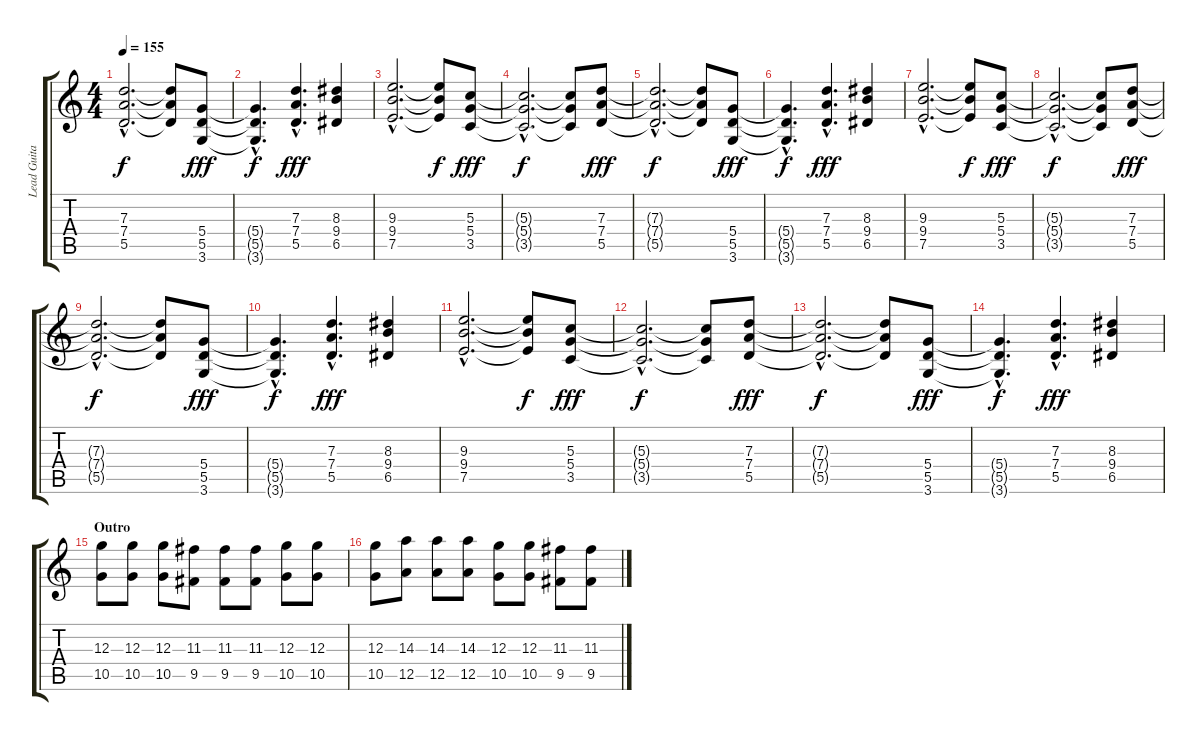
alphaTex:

\track ("Lead Guitar" "Lead Guita") {instrument distortionguitar}
\staff {score tabs}
\tuning (E4 B3 G3 D3 A2 E2) {hide}
\ts (4 4)
\tempo 155
\clef g2
\ks c
(7.3{hac t} 7.4{hac t} 5.5{hac t}).2{d dy f} (7.3{t} 7.4{t} 5.5{t}).8 (5.4 5.5 3.6).8{dy fff} |
(5.4{hac t} 5.5{hac t} 3.6{hac t}).4{d dy f} (7.3{hac} 7.4{hac} 5.5{hac}).4{d dy fff} (8.3 9.4 6.5).4 |
(9.3{hac} 9.4{hac} 7.5{hac}).2{d} (9.3{t} 9.4{t} 7.5{t}).8{dy f} (5.3 5.4 3.5).8{dy fff} |
(5.3{hac t} 5.4{hac t} 3.5{hac t}).2{d dy f} (5.3{t} 5.4{t} 3.5{t}).8 (7.3 7.4 5.5).8{dy fff} |
(7.3{hac t} 7.4{hac t} 5.5{hac t}).2{d dy f} (7.3{t} 7.4{t} 5.5{t}).8 (5.4 5.5 3.6).8{dy fff} |
(5.4{hac t} 5.5{hac t} 3.6{hac t}).4{d dy f} (7.3{hac} 7.4{hac} 5.5{hac}).4{d dy fff} (8.3 9.4 6.5).4 |
(9.3{hac} 9.4{hac} 7.5{hac}).2{d} (9.3{t} 9.4{t} 7.5{t}).8{dy f} (5.3 5.4 3.5).8{dy fff} |
(5.3{hac t} 5.4{hac t} 3.5{hac t}).2{d dy f} (5.3{t} 5.4{t} 3.5{t}).8 (7.3 7.4 5.5).8{dy fff} |
(7.3{hac t} 7.4{hac t} 5.5{hac t}).2{d dy f} (7.3{t} 7.4{t} 5.5{t}).8 (5.4 5.5 3.6).8{dy fff} |
(5.4{hac t} 5.5{hac t} 3.6{hac t}).4{d dy f} (7.3{hac} 7.4{hac} 5.5{hac}).4{d dy fff} (8.3 9.4 6.5).4 |
(9.3{hac} 9.4{hac} 7.5{hac}).2{d} (9.3{t} 9.4{t} 7.5{t}).8{dy f} (5.3 5.4 3.5).8{dy fff} |
(5.3{hac t} 5.4{hac t} 3.5{hac t}).2{d dy f} (5.3{t} 5.4{t} 3.5{t}).8 (7.3 7.4 5.5).8{dy fff} |
(7.3{hac t} 7.4{hac t} 5.5{hac t}).2{d dy f} (7.3{t} 7.4{t} 5.5{t}).8 (5.4 5.5 3.6).8{dy fff} |
(5.4{hac t} 5.5{hac t} 3.6{hac t}).4{d dy f} (7.3{hac} 7.4{hac} 5.5{hac}).4{d dy fff} (8.3 9.4 6.5).4 |
\section ("" "Outro")
(12.3 10.5).8 (12.3 10.5).8 (12.3 10.5).8 (11.3 9.5).8 (11.3 9.5).8 (11.3 9.5).8 (12.3 10.5).8 (12.3 10.5).8 |
(12.3 10.5).8 (14.3 12.5).8 (14.3 12.5).8 (14.3 12.5).8 (12.3 10.5).8 (12.3 10.5).8 (11.3 9.5).8 (11.3 9.5).8
